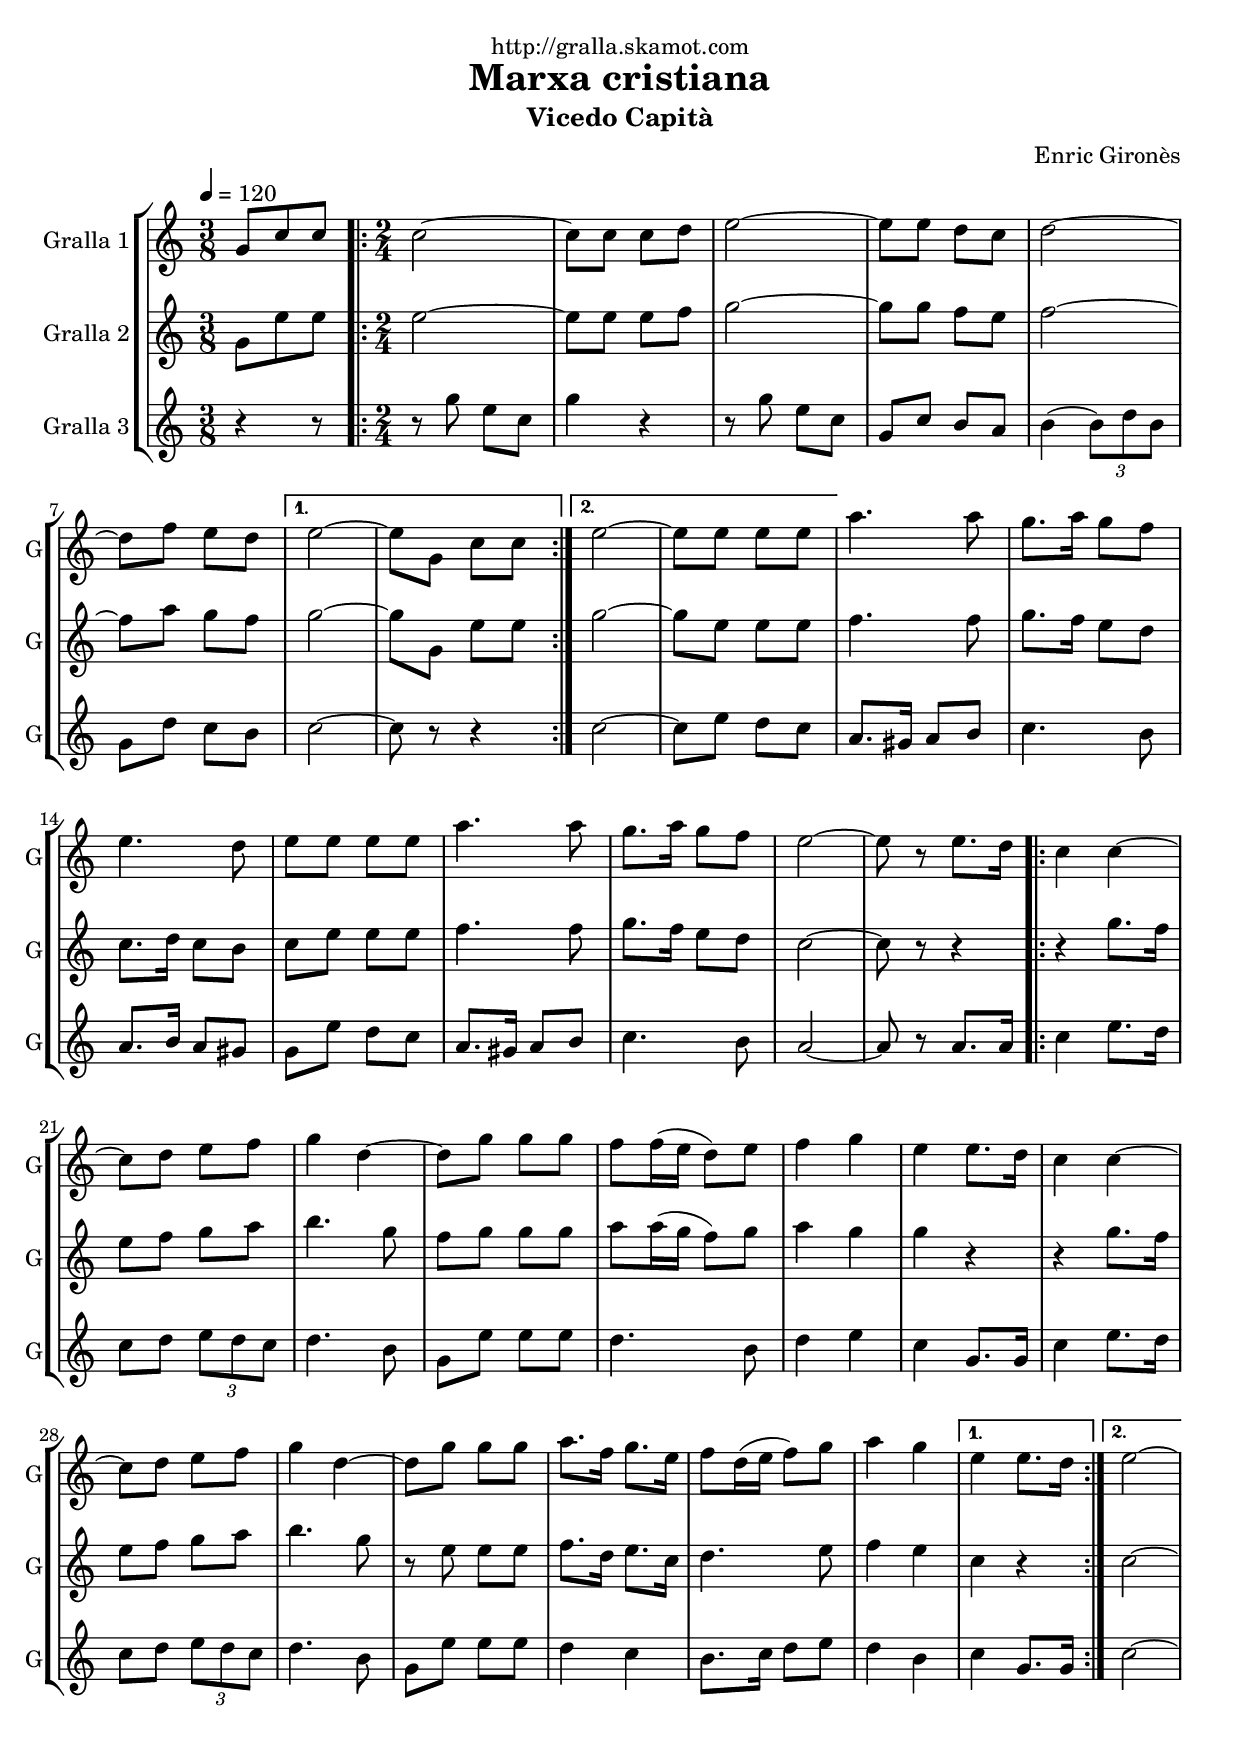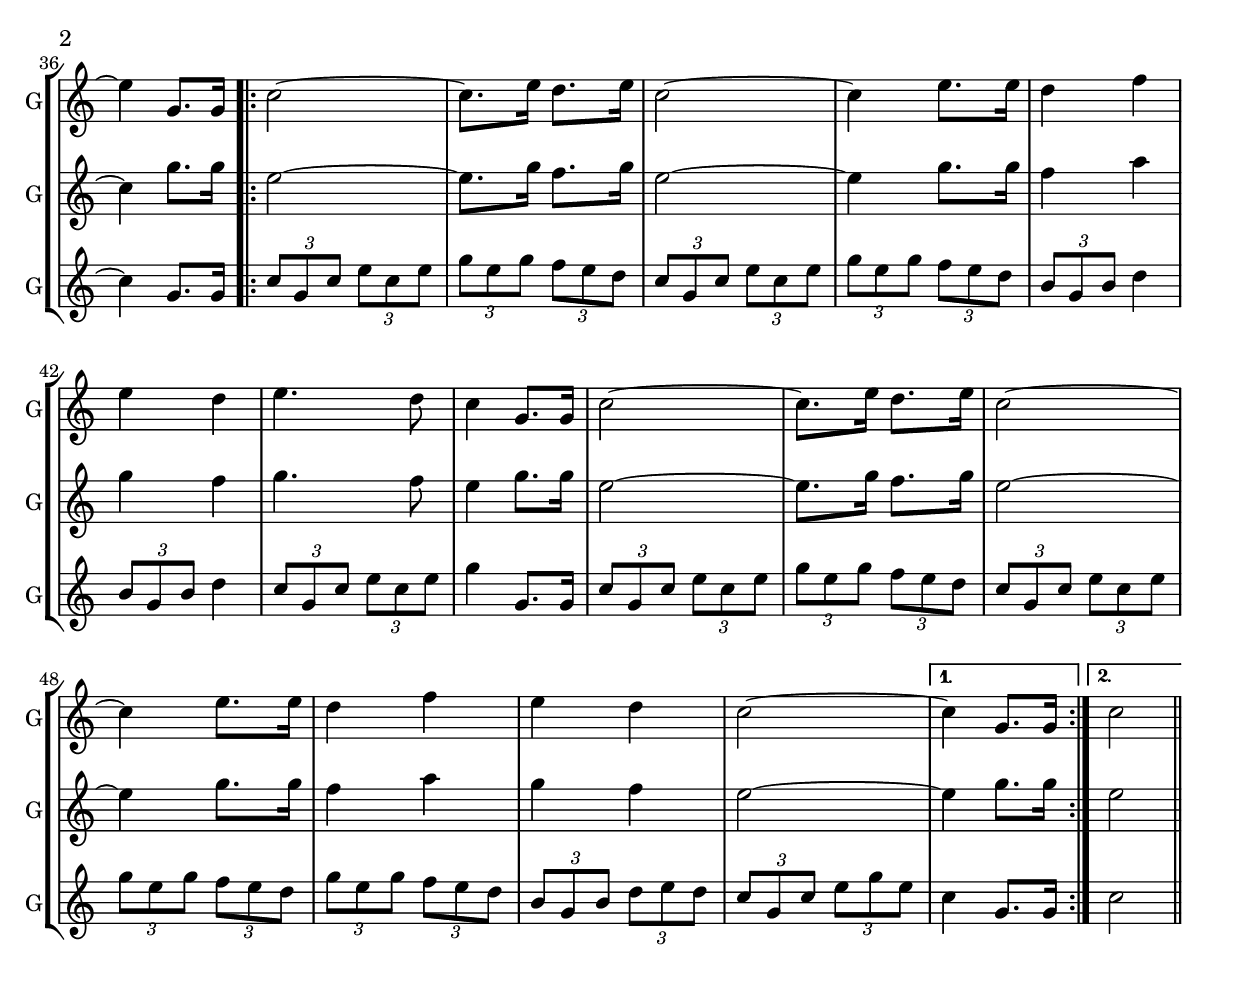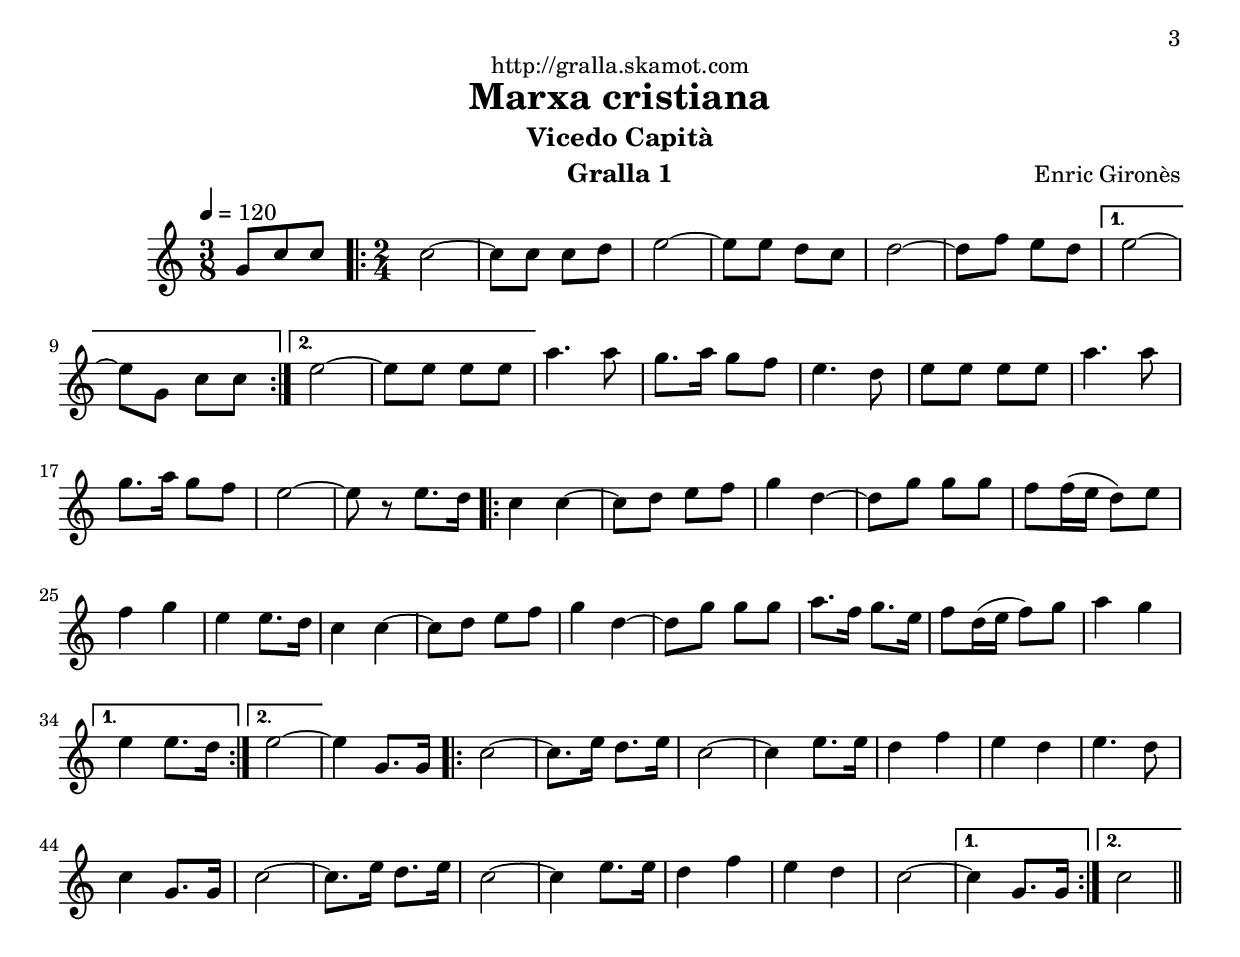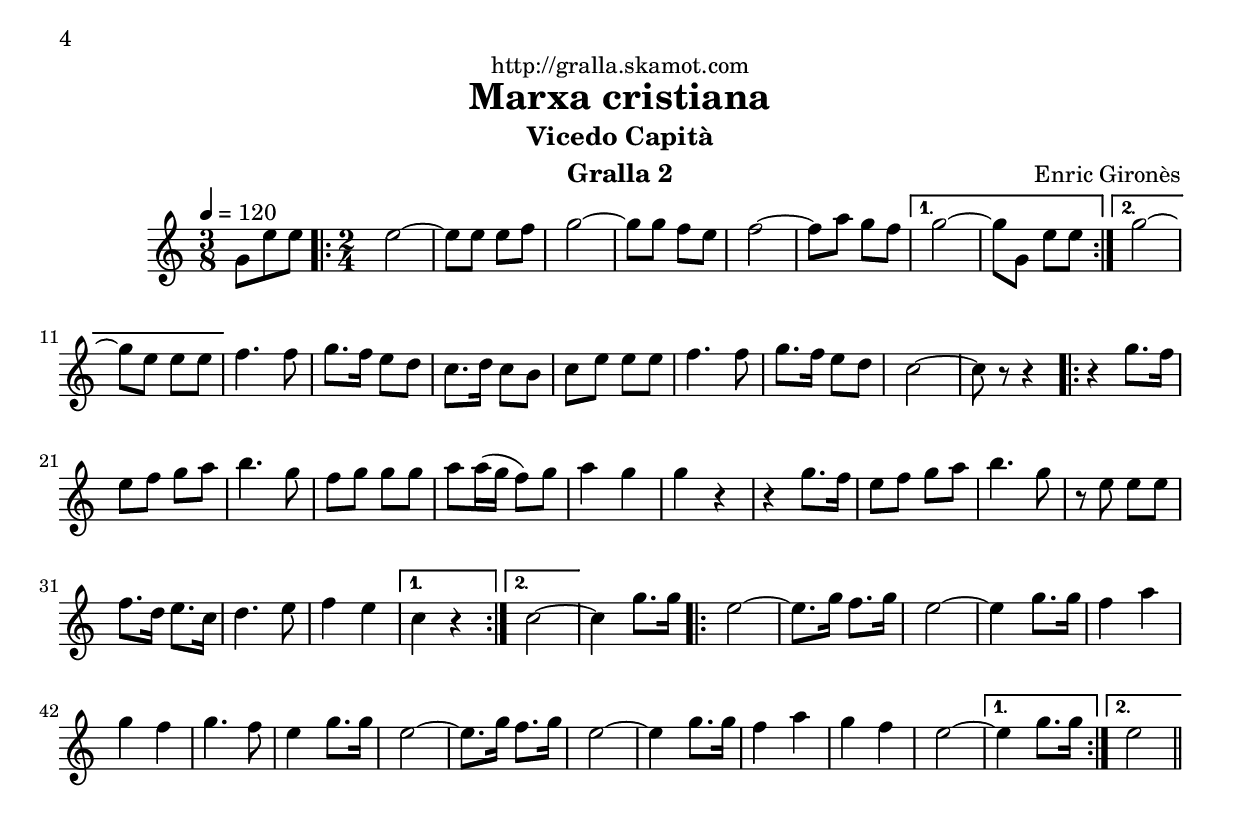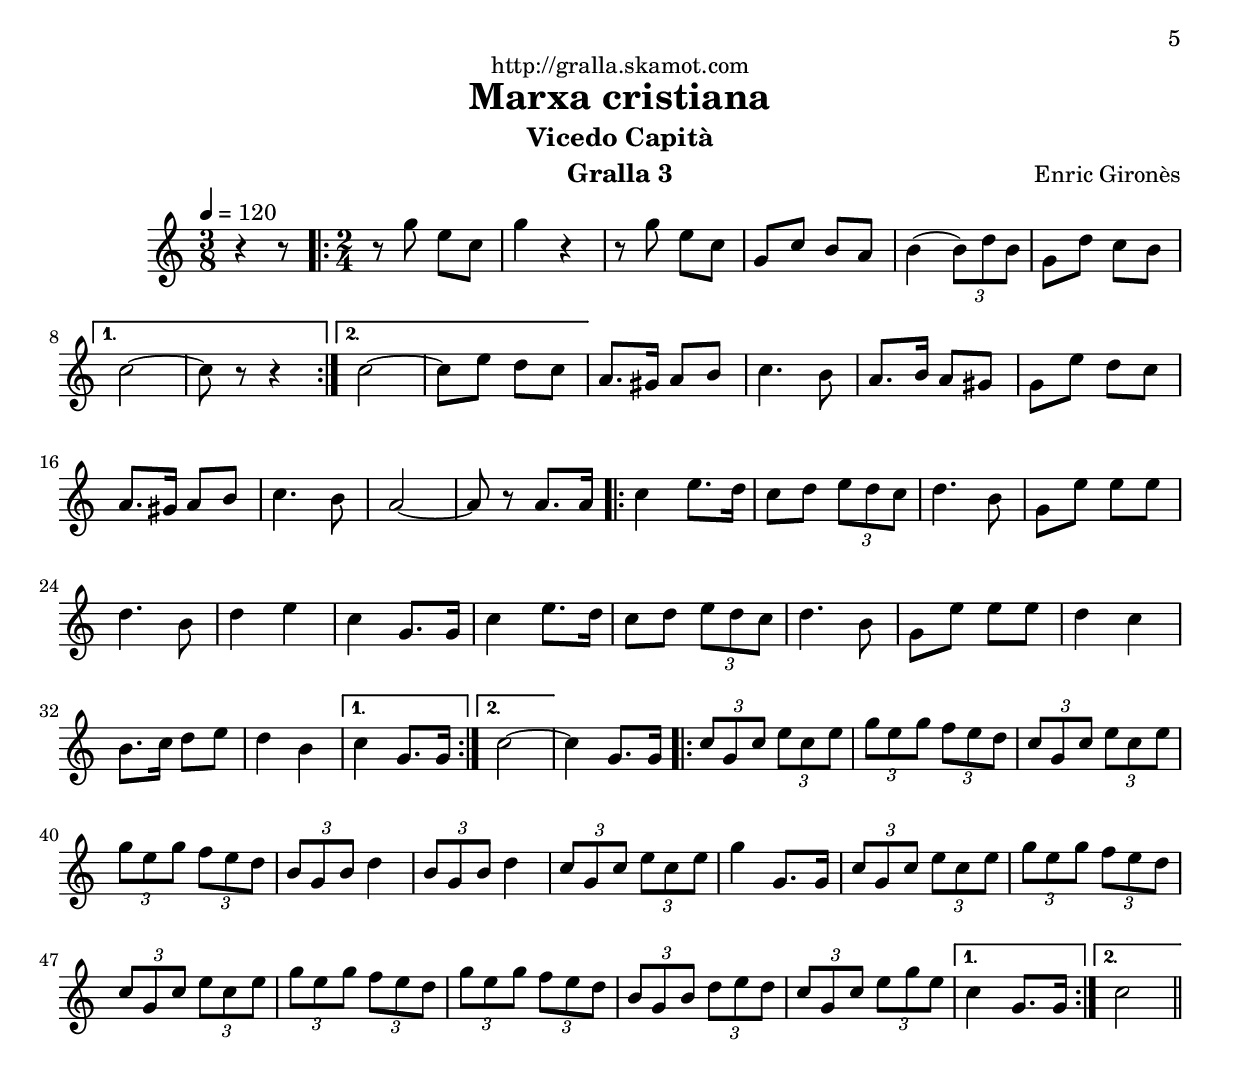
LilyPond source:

\version "2.16.2"

\header {
  dedication="http://gralla.skamot.com"
  title="Marxa cristiana"
  subtitle="Vicedo Capità"
  subsubtitle=""
  poet=""
  meter=""
  piece=""
  composer="Enric Gironès"
  arranger=""
  opus=""
  instrument=""
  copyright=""
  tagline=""
}

liniaroAa =
\relative g'
{
  \tempo 4=120
  \clef treble
  \key c \major
  \time 3/8
  g8 c c  |
  \time 2/4   \repeat volta 2 { c2 ~  |
  c8 c c d  |
  e2 ~  |
  %05
  e8 e d c  |
  d2 ~  |
  d8 f e d }
  \alternative { { e2 ~  |
  e8 g, c c }
  %10
  { e2 ~  |
  e8 e e e } }
  a4. a8  |
  g8. a16 g8 f  |
  e4. d8  |
  %15
  e8 e e e  |
  a4. a8  |
  g8. a16 g8 f  |
  e2 ~  |
  e8 r e8. d16  |
  %20
  \repeat volta 2 { c4 c ~  |
  c8 d e f  |
  g4 d ~  |
  d8 g g g  |
  f8 f16 ( e d8 ) e  |
  %25
  f4 g  |
  e4 e8. d16  |
  c4 c ~  |
  c8 d e f  |
  g4 d ~  |
  %30
  d8 g g g  |
  a8. f16 g8. e16  |
  f8 d16 ( e f8 ) g  |
  a4 g }
  \alternative { { e4 e8. d16 }
  %35
  { e2 ~ } }
  e4 g,8. g16  |
  \repeat volta 2 { c2 ~  |
  c8. e16 d8. e16  |
  c2 ~  |
  %40
  c4 e8. e16  |
  d4 f  |
  e4 d  |
  e4. d8  |
  c4 g8. g16  |
  %45
  c2 ~  |
  c8. e16 d8. e16  |
  c2 ~  |
  c4 e8. e16  |
  d4 f  |
  %50
  e4 d  |
  c2 ~ }
  \alternative { { c4 g8. g16 }
  { c2 } } \bar "||"
}

liniaroAb =
\relative g'
{
  \tempo 4=120
  \clef treble
  \key c \major
  \time 3/8
  g8 e' e  |
  \time 2/4   \repeat volta 2 { e2 ~  |
  e8 e e f  |
  g2 ~  |
  %05
  g8 g f e  |
  f2 ~  |
  f8 a g f }
  \alternative { { g2 ~  |
  g8 g, e' e }
  %10
  { g2 ~  |
  g8 e e e } }
  f4. f8  |
  g8. f16 e8 d  |
  c8. d16 c8 b  |
  %15
  c8 e e e  |
  f4. f8  |
  g8. f16 e8 d  |
  c2 ~  |
  c8 r r4  |
  %20
  \repeat volta 2 { r4 g'8. f16  |
  e8 f g a  |
  b4. g8  |
  f8 g g g  |
  a8 a16 ( g f8 ) g  |
  %25
  a4 g  |
  g4 r  |
  r4 g8. f16  |
  e8 f g a  |
  b4. g8  |
  %30
  r8 e e e  |
  f8. d16 e8. c16  |
  d4. e8  |
  f4 e }
  \alternative { { c4 r }
  %35
  { c2 ~ } }
  c4 g'8. g16  |
  \repeat volta 2 { e2 ~  |
  e8. g16 f8. g16  |
  e2 ~  |
  %40
  e4 g8. g16  |
  f4 a  |
  g4 f  |
  g4. f8  |
  e4 g8. g16  |
  %45
  e2 ~  |
  e8. g16 f8. g16  |
  e2 ~  |
  e4 g8. g16  |
  f4 a  |
  %50
  g4 f  |
  e2 ~ }
  \alternative { { e4 g8. g16 }
  { e2 } } \bar "||"
}

liniaroAc =
\relative g''
{
  \tempo 4=120
  \clef treble
  \key c \major
  \time 3/8
  r4 r8  |
  \time 2/4   \repeat volta 2 { r8 g e c  |
  g'4 r  |
  r8 g e c  |
  %05
  g8 c b a  |
  b4 ( \times 2/3 { b8 ) d b }  |
  g8 d' c b }
  \alternative { { c2 ~  |
  c8 r r4 }
  %10
  { c2 ~  |
  c8 e d c } }
  a8. gis16 a8 b  |
  c4. b8  |
  a8. b16 a8 gis  |
  %15
  g8 e' d c  |
  a8. gis16 a8 b  |
  c4. b8  |
  a2 ~  |
  a8 r a8. a16  |
  %20
  \repeat volta 2 { c4 e8. d16  |
  c8 d \times 2/3 { e d c }  |
  d4. b8  |
  g8 e' e e  |
  d4. b8  |
  %25
  d4 e  |
  c4 g8. g16  |
  c4 e8. d16  |
  c8 d \times 2/3 { e d c }  |
  d4. b8  |
  %30
  g8 e' e e  |
  d4 c  |
  b8. c16 d8 e  |
  d4 b }
  \alternative { { c4 g8. g16 }
  %35
  { c2 ~ } }
  c4 g8. g16  |
  \repeat volta 2 { \times 2/3 { c8 g c } \times 2/3 { e c e }  |
  \times 2/3 { g8 e g } \times 2/3 { f e d }  |
  \times 2/3 { c8 g c } \times 2/3 { e c e }  |
  %40
  \times 2/3 { g8 e g } \times 2/3 { f e d }  |
  \times 2/3 { b8 g b } d4  |
  \times 2/3 { b8 g b } d4  |
  \times 2/3 { c8 g c } \times 2/3 { e c e }  |
  g4 g,8. g16  |
  %45
  \times 2/3 { c8 g c } \times 2/3 { e c e }  |
  \times 2/3 { g8 e g } \times 2/3 { f e d }  |
  \times 2/3 { c8 g c } \times 2/3 { e c e }  |
  \times 2/3 { g8 e g } \times 2/3 { f e d }  |
  \times 2/3 { g8 e g } \times 2/3 { f e d }  |
  %50
  \times 2/3 { b8 g b } \times 2/3 { d e d }  |
  \times 2/3 { c8 g c } \times 2/3 { e g e } }
  \alternative { { c4 g8. g16 }
  { c2 } } \bar "||"
}

\bookpart {
  \score {
    \new StaffGroup {
      \override Score.RehearsalMark #'self-alignment-X = #LEFT
      <<
        \new Staff \with {instrumentName = #"Gralla 1" shortInstrumentName = #"G"} \liniaroAa
        \new Staff \with {instrumentName = #"Gralla 2" shortInstrumentName = #"G"} \liniaroAb
        \new Staff \with {instrumentName = #"Gralla 3" shortInstrumentName = #"G"} \liniaroAc
      >>
    }
    \layout {}
  }
  \score { \unfoldRepeats
    \new StaffGroup {
      \override Score.RehearsalMark #'self-alignment-X = #LEFT
      <<
        \new Staff \with {instrumentName = #"Gralla 1" shortInstrumentName = #"G"} \liniaroAa
        \new Staff \with {instrumentName = #"Gralla 2" shortInstrumentName = #"G"} \liniaroAb
        \new Staff \with {instrumentName = #"Gralla 3" shortInstrumentName = #"G"} \liniaroAc
      >>
    }
    \midi {
      \set Staff.midiInstrument = "oboe"
      \set DrumStaff.midiInstrument = "drums"
    }
  }
}

\bookpart {
  \header {instrument="Gralla 1"}
  \score {
    \new StaffGroup {
      \override Score.RehearsalMark #'self-alignment-X = #LEFT
      <<
        \new Staff \liniaroAa
      >>
    }
    \layout {}
  }
  \score { \unfoldRepeats
    \new StaffGroup {
      \override Score.RehearsalMark #'self-alignment-X = #LEFT
      <<
        \new Staff \liniaroAa
      >>
    }
    \midi {
      \set Staff.midiInstrument = "oboe"
      \set DrumStaff.midiInstrument = "drums"
    }
  }
}

\bookpart {
  \header {instrument="Gralla 2"}
  \score {
    \new StaffGroup {
      \override Score.RehearsalMark #'self-alignment-X = #LEFT
      <<
        \new Staff \liniaroAb
      >>
    }
    \layout {}
  }
  \score { \unfoldRepeats
    \new StaffGroup {
      \override Score.RehearsalMark #'self-alignment-X = #LEFT
      <<
        \new Staff \liniaroAb
      >>
    }
    \midi {
      \set Staff.midiInstrument = "oboe"
      \set DrumStaff.midiInstrument = "drums"
    }
  }
}

\bookpart {
  \header {instrument="Gralla 3"}
  \score {
    \new StaffGroup {
      \override Score.RehearsalMark #'self-alignment-X = #LEFT
      <<
        \new Staff \liniaroAc
      >>
    }
    \layout {}
  }
  \score { \unfoldRepeats
    \new StaffGroup {
      \override Score.RehearsalMark #'self-alignment-X = #LEFT
      <<
        \new Staff \liniaroAc
      >>
    }
    \midi {
      \set Staff.midiInstrument = "oboe"
      \set DrumStaff.midiInstrument = "drums"
    }
  }
}

